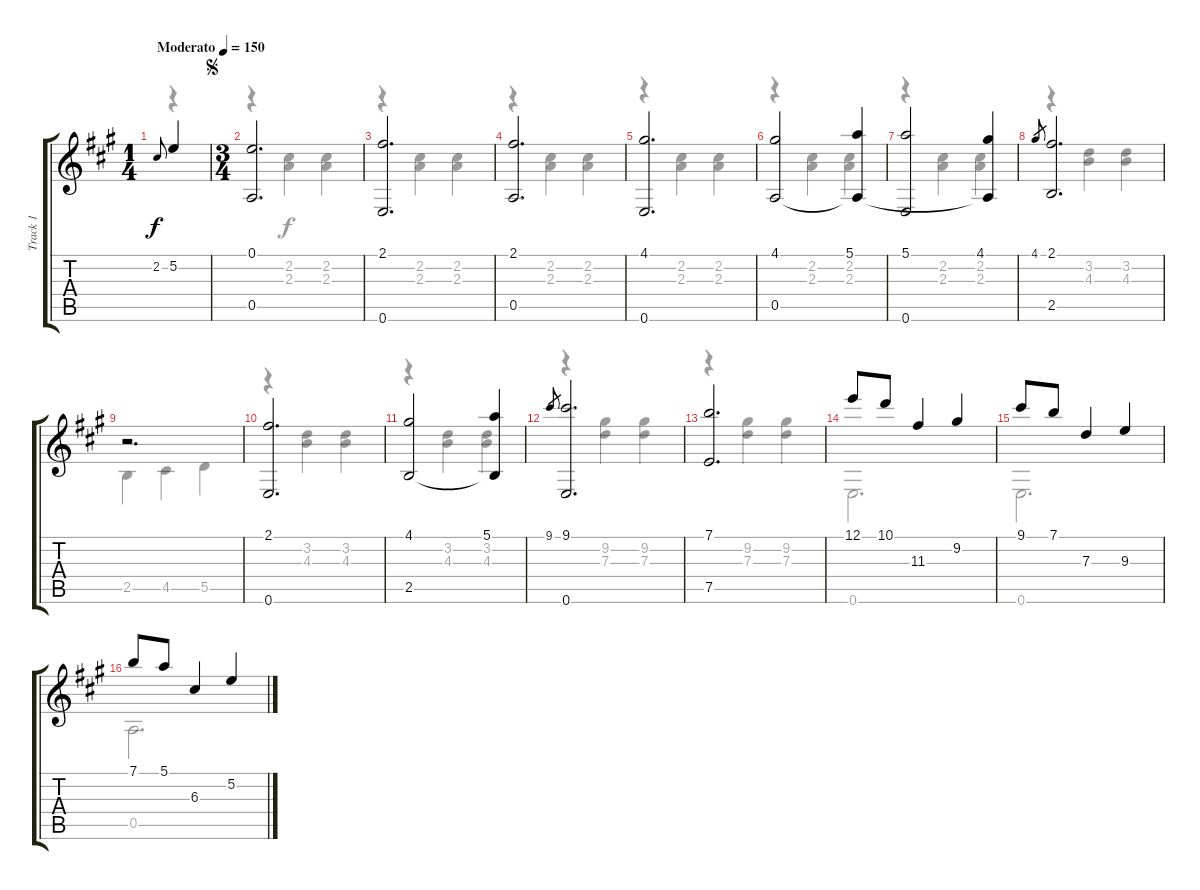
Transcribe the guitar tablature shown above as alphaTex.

\track ("Track 1" "Track 1") {instrument acousticguitarnylon}
\staff {score tabs}
\tuning (E4 B3 G3 D3 A2 E2) {hide}
\voice
\ts (1 4)
\tempo (150 "Moderato")
\clef g2
\ks a
2.2.8{gr onbeat dy f instrument acousticguitarnylon} 5.2.4 |
\ts (3 4)
\jump segno
(0.1 0.5).2{d} |
(2.1 0.6).2{d} |
(2.1 0.5).2{d} |
(4.1 0.6).2{d} |
(4.1 0.5).2 (5.1 0.5{t}).4 |
(5.1 0.6).2 (4.1 0.5{t}).4 |
4.1.8{gr} (2.1 2.5).2{d} |
r.2{d} |
(2.1 0.6).2{d} |
(4.1 2.5).2 (5.1 2.5{t}).4 |
9.1.8{gr} (9.1 0.6).2{d} |
(7.1 7.5).2{d} |
12.1.8 10.1.8 11.3.4 9.2.4 |
9.1.8 7.1.8 7.3.4 9.3.4 |
7.1.8 5.1.8 6.3.4 5.2.4
\voice
\clef g2
\ottava regular
\simile none
\ks a
r.4{dy f} |
r.4 (2.2 2.3).4 (2.2 2.3).4 |
r.4 (2.2 2.3).4 (2.2 2.3).4 |
r.4 (2.2 2.3).4 (2.2 2.3).4 |
r.4 (2.2 2.3).4 (2.2 2.3).4 |
r.4 (2.2 2.3).4 (2.2 2.3).4 |
r.4 (2.2 2.3).4 (2.2 2.3).4 |
r.4 (3.2 4.3).4 (3.2 4.3).4 |
2.5.4 4.5.4 5.5.4 |
r.4 (3.2 4.3).4 (3.2 4.3).4 |
r.4 (3.2 4.3).4 (3.2 4.3).4 |
r.4 (9.2 7.3).4 (9.2 7.3).4 |
r.4 (9.2 7.3).4 (9.2 7.3).4 |
0.6.2{d} |
0.6.2{d} |
0.5.2{d}
